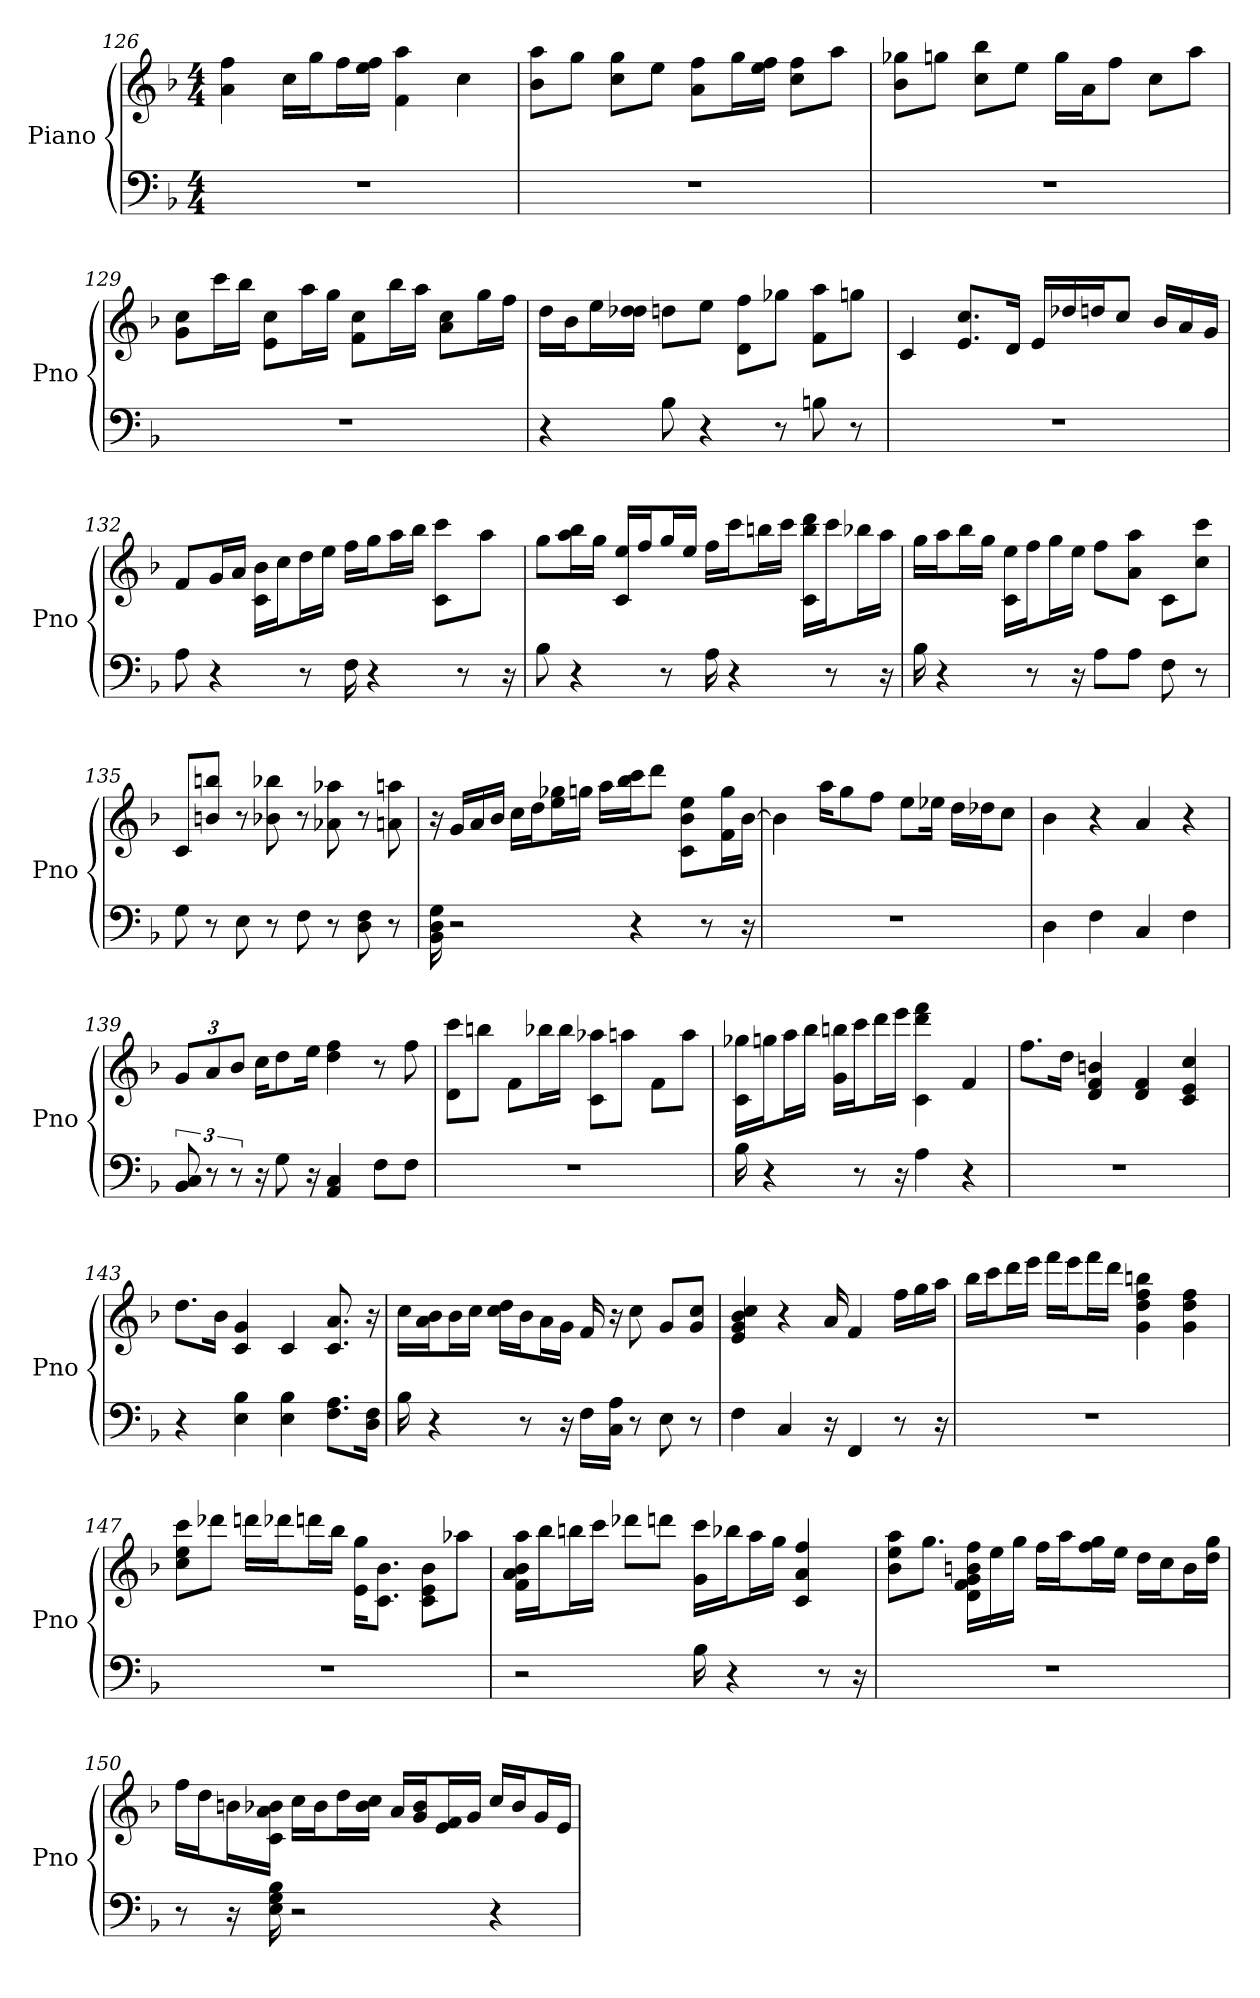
**kern	**kern
*part1	*part1
*staff2	*staff1
*I"Piano	*
*I'Pno	*
*clefF4	*clefG2
*k[b-]	*k[b-]
*F:	*F:
*M4/4	*M4/4
=126	=126
1r	4ff 4a
.	16cc\LL
.	16gg\J
.	16ff\L
.	16ee\ 16ff\JJ
.	4f 4aa
.	4cc
=127	=127
1r	8aa\ 8b-\L
.	8gg\J
.	8gg\ 8cc\L
.	8ee\J
.	8a\ 8ff\L
.	16gg\L
.	16ff\ 16ee\JJ
.	8cc\ 8ff\L
.	8aa\J
=128	=128
1r	8b-\ 8gg-\L
.	8gg\J
.	8bb-\ 8cc\L
.	8ee\J
.	16gg\LL
.	16a\J
.	8ff\J
.	8cc\L
.	8aa\J
=129	=129
1r	8cc\ 8g\L
.	16ccc\L
.	16bb-\JJ
.	8e\ 8cc\L
.	16aa\L
.	16gg\JJ
.	8cc\ 8f\L
.	16bb-\L
.	16aa\JJ
.	8cc\ 8a\L
.	16gg\L
.	16ff\JJ
=130	=130
4r	16dd\LL
.	16b-\J
.	16ee\L
.	16dd\ 16dd-\JJ
8B-	8dd\L
4r	8ee\J
.	8ff\ 8d\L
8r	8gg-\J
8B	8aa\ 8f\L
8r	8gg\J
=131	=131
1r	4c
.	8.cc/ 8.e/L
.	16d/Jk
.	16e/LL
.	16dd-/J
.	16dd/K
.	8cc/J
.	16b-/LL
.	16a/
.	16g/JJ
=132	=132
8A	8f/L
4r	16g/L
.	16a/JJ
.	16b-\ 16c\LL
.	16cc\J
8r	16dd\L
.	16ee\JJ
16F	16ff\LL
4r	16gg\J
.	16aa\L
.	16bb-\JJ
.	8ccc\ 8c\L
8r	.
.	8aa\J
16r	.
=133	=133
8B-	8gg\L
4r	16aa\ 16bb-\L
.	16gg\JJ
.	16c/ 16ee/LL
.	16ff/J
8r	16gg/L
.	16ee/JJ
16A	16ff\LL
4r	16ccc\J
.	16bb\L
.	16ccc\JJ
.	16bb\ 16c\ 16ddd\LL
8r	16ccc\J
.	16bb-\L
16r	16aa\JJ
=134	=134
16B-	16gg\LL
4r	16aa\J
.	16bb-\L
.	16gg\JJ
.	16ee\ 16c\LL
8r	16ff\J
.	16gg\L
16r	16ee\JJ
8A\L	8ff\L
8A\J	8aa\ 8a\J
8F	8c\L
8r	8cc\ 8ccc\J
=135	=135
8G	8c/L
8r	8bb/ 8b/J
8E	8r
8r	8b- 8bb-
8F	8r
8r	8aa- 8a-
8F 8D	8r
8r	8aa 8a
=136	=136
16D 16G 16BB-	16r
2r	16g/LL
.	16a/
.	16b-/JJ
.	16cc\LL
.	16dd\J
.	16ee\ 16gg-\L
.	16gg\JJ
.	16aa\LL
4r	16bb-\ 16ccc\J
.	8ddd\J
.	8b-\ 8ee\ 8c\L
8r	.
.	16f\ 16gg\L
16r	[16b-\JJ
=137	=137
1r	4b-]
.	16aa\KL
.	8gg\
.	8ff\J
.	8ee\L
.	16ee-\Jk
.	16dd\LL
.	16dd-\J
.	8cc\J
=138	=138
4D	4b-
4F	4r
4C	4a
4F	4r
=139	=139
12BB- 12C	12g/L
12r	12a/
12r	12b-/J
16r	16cc\KL
8G	8dd\
16r	16ee\Jk
4AA 4C	4dd 4ff
8F\L	8r
8F\J	8ff
=140	=140
1r	8ccc\ 8d\L
.	8bb\J
.	8f\L
.	16bb-\L
.	16bb-\JJ
.	8aa-\ 8c\L
.	8aa\J
.	8f\L
.	8aa\J
=141	=141
16B-	16c\ 16gg-\LL
4r	16gg\J
.	16aa\L
.	16bb-\JJ
.	16g\ 16bb\LL
8r	16ccc\J
.	16ddd\L
16r	16eee\JJ
4A	4fff 4c 4ddd
4r	4f
=142	=142
1r	8.ff\L
.	16dd\Jk
.	4d 4f 4b
.	4f 4d
.	4cc 4e 4c
=143	=143
4r	8.dd\L
.	16b-\Jk
4B- 4E	4g 4c
4B- 4E	4c
8.F\ 8.A\L	8.a 8.c
16D\ 16F\Jk	16r
=144	=144
16B-	16cc\LL
4r	16b-\ 16a\J
.	16b-\L
.	16cc\JJ
.	16dd\ 16cc\LL
8r	16b-\J
.	16a\L
16r	16g\JJ
16F\LL	16f
16C\ 16A\JJ	16r
8r	8cc
8E	8g/L
8r	8g/ 8cc/J
=145	=145
4F	4cc 4b- 4g 4e
4C	4r
16r	16a
4FF	4f
8r	16ff\LL
.	16gg\
16r	16aa\JJ
=146	=146
1r	16bb-\LL
.	16ccc\J
.	16ddd\L
.	16eee\JJ
.	16fff\LL
.	16eee\J
.	16fff\L
.	16ddd\JJ
.	4bb 4ff 4dd 4g
.	4ff 4dd 4g
=147	=147
1r	8ccc\ 8ee\ 8cc\L
.	8ddd-\J
.	16ddd\LL
.	16ddd-\J
.	16ddd\L
.	16bb-\JJ
.	16gg\ 16e\KL
.	8.c\ 8.b-\J
.	8e\ 8c\ 8b-\L
.	8aa-\J
=148	=148
2r	16b-\ 16aa\ 16f\ 16a\LL
.	16bb-\J
.	16bb\L
.	16ccc\JJ
.	8ddd-\L
.	8ddd\J
16B-	16g\ 16ccc\LL
4r	16bb-\J
.	16aa\L
.	16gg\JJ
.	4ff 4c 4a
8r	.
16r	.
=149	=149
1r	8aa\ 8ee\ 8b-\L
.	8.gg\J
.	16b\ 16ff\ 16f\ 16d\ 16g\LL
.	16ee\
.	16gg\JJ
.	16ff\LL
.	16aa\J
.	16gg\ 16ff\L
.	16ee\JJ
.	16dd\LL
.	16cc\J
.	16b\L
.	16dd\ 16gg\JJ
=150	=150
8r	16ff\LL
.	16dd\J
16r	16b\L
16G 16B- 16E	16c\ 16b-\ 16a\JJ
2r	16cc\LL
.	16b-\J
.	16dd\L
.	16cc\ 16b-\JJ
.	16a/LL
.	16b-/ 16g/J
.	16f/ 16e/L
.	16g/JJ
4r	16cc/LL
.	16b-/J
.	16g/L
.	16e/JJ
=	=
*-	*-
